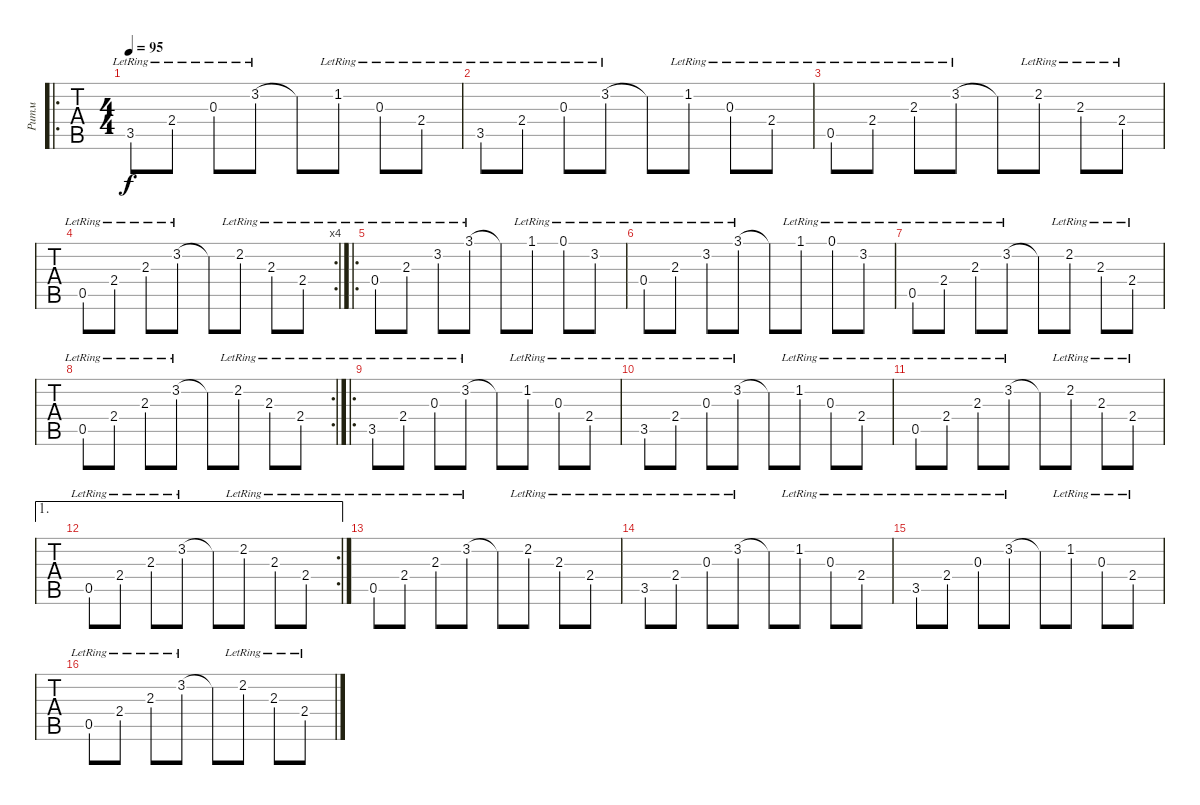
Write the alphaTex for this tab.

\track ("Ритм" "Ритм") {instrument distortionguitar}
\staff {tabs}
\tuning (E4 B3 G3 D3 A2 E2) {hide}
\ro
\ts (4 4)
\tempo 95
\clef g2
\ks c
3.5{lr}.8{dy f instrument electricguitarclean} 2.4{lr}.8 0.3{lr}.8 3.2{lr}.8 3.2{t}.8 1.2{lr}.8 0.3{lr}.8 2.4{lr}.8 |
3.5{lr}.8 2.4{lr}.8 0.3{lr}.8 3.2{lr}.8 3.2{t}.8 1.2{lr}.8 0.3{lr}.8 2.4{lr}.8 |
0.5{lr}.8 2.4{lr}.8 2.3{lr}.8 3.2{lr}.8 3.2{t}.8 2.2{lr}.8 2.3{lr}.8 2.4{lr}.8 |
\rc 4
0.5{lr}.8 2.4{lr}.8 2.3{lr}.8 3.2{lr}.8 3.2{t}.8 2.2{lr}.8 2.3{lr}.8 2.4{lr}.8 |
\ro
0.4{lr}.8 2.3{lr}.8 3.2{lr}.8 3.1{lr}.8 3.1{t}.8 1.1{lr}.8 0.1{lr}.8 3.2{lr}.8 |
0.4{lr}.8 2.3{lr}.8 3.2{lr}.8 3.1{lr}.8 3.1{t}.8 1.1{lr}.8 0.1{lr}.8 3.2{lr}.8 |
0.5{lr}.8 2.4{lr}.8 2.3{lr}.8 3.2{lr}.8 3.2{t}.8 2.2{lr}.8 2.3{lr}.8 2.4{lr}.8 |
\rc 2
0.5{lr}.8 2.4{lr}.8 2.3{lr}.8 3.2{lr}.8 3.2{t}.8 2.2{lr}.8 2.3{lr}.8 2.4{lr}.8 |
\ro
3.5{lr}.8 2.4{lr}.8 0.3{lr}.8 3.2{lr}.8 3.2{t}.8 1.2{lr}.8 0.3{lr}.8 2.4{lr}.8 |
3.5{lr}.8 2.4{lr}.8 0.3{lr}.8 3.2{lr}.8 3.2{t}.8 1.2{lr}.8 0.3{lr}.8 2.4{lr}.8 |
0.5{lr}.8 2.4{lr}.8 2.3{lr}.8 3.2{lr}.8 3.2{t}.8 2.2{lr}.8 2.3{lr}.8 2.4{lr}.8 |
\ae 1
\rc 2
0.5{lr}.8 2.4{lr}.8 2.3{lr}.8 3.2{lr}.8 3.2{t}.8 2.2{lr}.8 2.3{lr}.8 2.4{lr}.8 |
0.5{lr}.8 2.4{lr}.8 2.3{lr}.8 3.2{lr}.8 3.2{t}.8 2.2{lr}.8 2.3{lr}.8 2.4{lr}.8 |
3.5{lr}.8 2.4{lr}.8 0.3{lr}.8 3.2{lr}.8 3.2{t}.8 1.2{lr}.8 0.3{lr}.8 2.4{lr}.8 |
3.5{lr}.8 2.4{lr}.8 0.3{lr}.8 3.2{lr}.8 3.2{t}.8 1.2{lr}.8 0.3{lr}.8 2.4{lr}.8 |
0.5{lr}.8 2.4{lr}.8 2.3{lr}.8 3.2{lr}.8 3.2{t}.8 2.2{lr}.8 2.3{lr}.8 2.4{lr}.8
